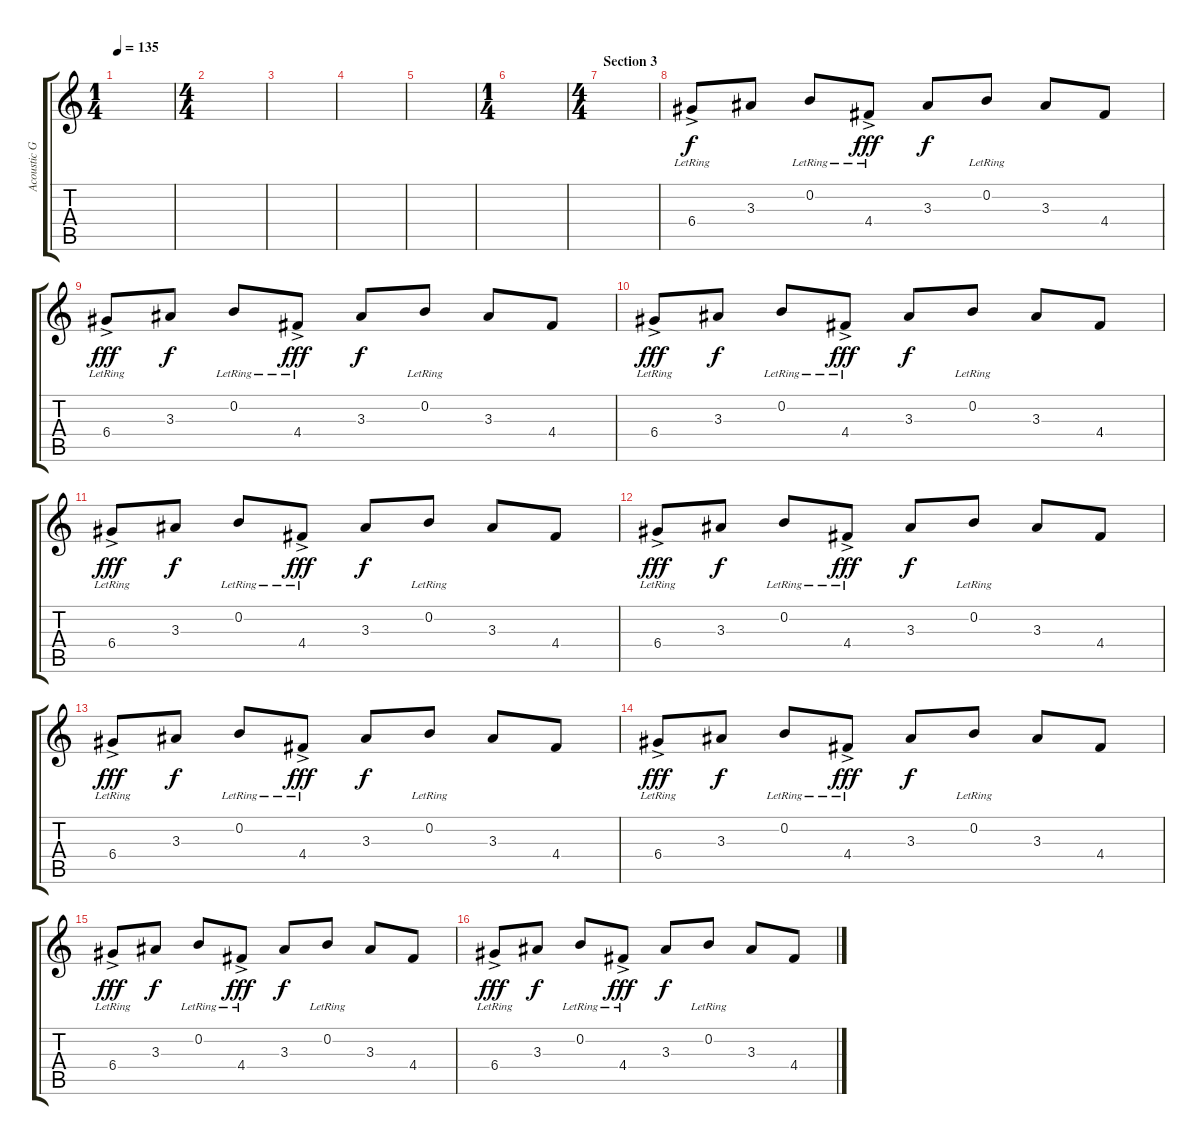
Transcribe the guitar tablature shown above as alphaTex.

\track ("Acoustic Guitar" "Acoustic G") {instrument acousticguitarsteel}
\staff {score tabs}
\tuning (E4 B3 G3 D3 A2 E2) {hide}
\ts (1 4)
\tempo 135
\clef g2
\ks c
|
\ts (4 4)
|
|
|
|
\ts (1 4)
|
\ts (4 4)
\section ("" "Section 3")
|
6.4{ac lr}.8 3.3.8{dy f} 0.2{lr}.8 4.4{ac lr}.8{dy fff} 3.3.8{dy f} 0.2{lr}.8 3.3.8 4.4.8 |
6.4{ac lr}.8{dy fff} 3.3.8{dy f} 0.2{lr}.8 4.4{ac lr}.8{dy fff} 3.3.8{dy f} 0.2{lr}.8 3.3.8 4.4.8 |
6.4{ac lr}.8{dy fff} 3.3.8{dy f} 0.2{lr}.8 4.4{ac lr}.8{dy fff} 3.3.8{dy f} 0.2{lr}.8 3.3.8 4.4.8 |
6.4{ac lr}.8{dy fff} 3.3.8{dy f} 0.2{lr}.8 4.4{ac lr}.8{dy fff} 3.3.8{dy f} 0.2{lr}.8 3.3.8 4.4.8 |
6.4{ac lr}.8{dy fff} 3.3.8{dy f} 0.2{lr}.8 4.4{ac lr}.8{dy fff} 3.3.8{dy f} 0.2{lr}.8 3.3.8 4.4.8 |
6.4{ac lr}.8{dy fff} 3.3.8{dy f} 0.2{lr}.8 4.4{ac lr}.8{dy fff} 3.3.8{dy f} 0.2{lr}.8 3.3.8 4.4.8 |
6.4{ac lr}.8{dy fff} 3.3.8{dy f} 0.2{lr}.8 4.4{ac lr}.8{dy fff} 3.3.8{dy f} 0.2{lr}.8 3.3.8 4.4.8 |
6.4{ac lr}.8{dy fff} 3.3.8{dy f} 0.2{lr}.8 4.4{ac lr}.8{dy fff} 3.3.8{dy f} 0.2{lr}.8 3.3.8 4.4.8 |
6.4{ac lr}.8{dy fff} 3.3.8{dy f} 0.2{lr}.8 4.4{ac lr}.8{dy fff} 3.3.8{dy f} 0.2{lr}.8 3.3.8 4.4.8
